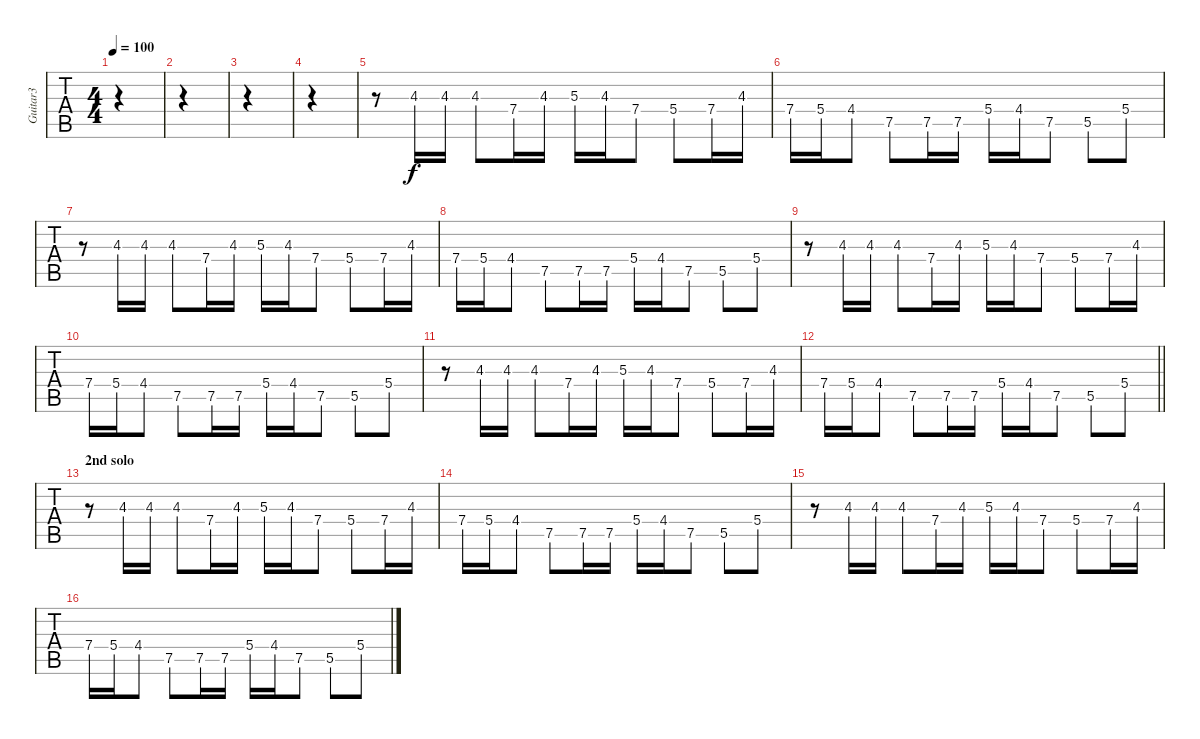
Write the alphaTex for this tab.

\track ("Guitar3" "Guitar3") {instrument acousticguitarsteel}
\staff {tabs}
\tuning (E4 B3 G3 D3 A2 E2) {hide}
\ts (4 4)
\tempo 100
\clef g2
\ks c
|
|
|
|
r.8 4.3.16 4.3.16 4.3.8 7.4.16 4.3.16 5.3.16 4.3.16 7.4.8 5.4.8 7.4.16 4.3.16 |
7.4.16 5.4.16 4.4.8 7.5.8 7.5.16 7.5.16 5.4.16 4.4.16 7.5.8 5.5.8 5.4.8 |
r.8 4.3.16 4.3.16 4.3.8 7.4.16 4.3.16 5.3.16 4.3.16 7.4.8 5.4.8 7.4.16 4.3.16 |
7.4.16 5.4.16 4.4.8 7.5.8 7.5.16 7.5.16 5.4.16 4.4.16 7.5.8 5.5.8 5.4.8 |
r.8 4.3.16 4.3.16 4.3.8 7.4.16 4.3.16 5.3.16 4.3.16 7.4.8 5.4.8 7.4.16 4.3.16 |
7.4.16 5.4.16 4.4.8 7.5.8 7.5.16 7.5.16 5.4.16 4.4.16 7.5.8 5.5.8 5.4.8 |
r.8 4.3.16 4.3.16 4.3.8 7.4.16 4.3.16 5.3.16 4.3.16 7.4.8 5.4.8 7.4.16 4.3.16 |
\barLineRight lightlight
7.4.16 5.4.16 4.4.8 7.5.8 7.5.16 7.5.16 5.4.16 4.4.16 7.5.8 5.5.8 5.4.8 |
\section ("" "2nd solo")
r.8 4.3.16 4.3.16 4.3.8 7.4.16 4.3.16 5.3.16 4.3.16 7.4.8 5.4.8 7.4.16 4.3.16 |
7.4.16 5.4.16 4.4.8 7.5.8 7.5.16 7.5.16 5.4.16 4.4.16 7.5.8 5.5.8 5.4.8 |
r.8 4.3.16 4.3.16 4.3.8 7.4.16 4.3.16 5.3.16 4.3.16 7.4.8 5.4.8 7.4.16 4.3.16 |
7.4.16 5.4.16 4.4.8 7.5.8 7.5.16 7.5.16 5.4.16 4.4.16 7.5.8 5.5.8 5.4.8
